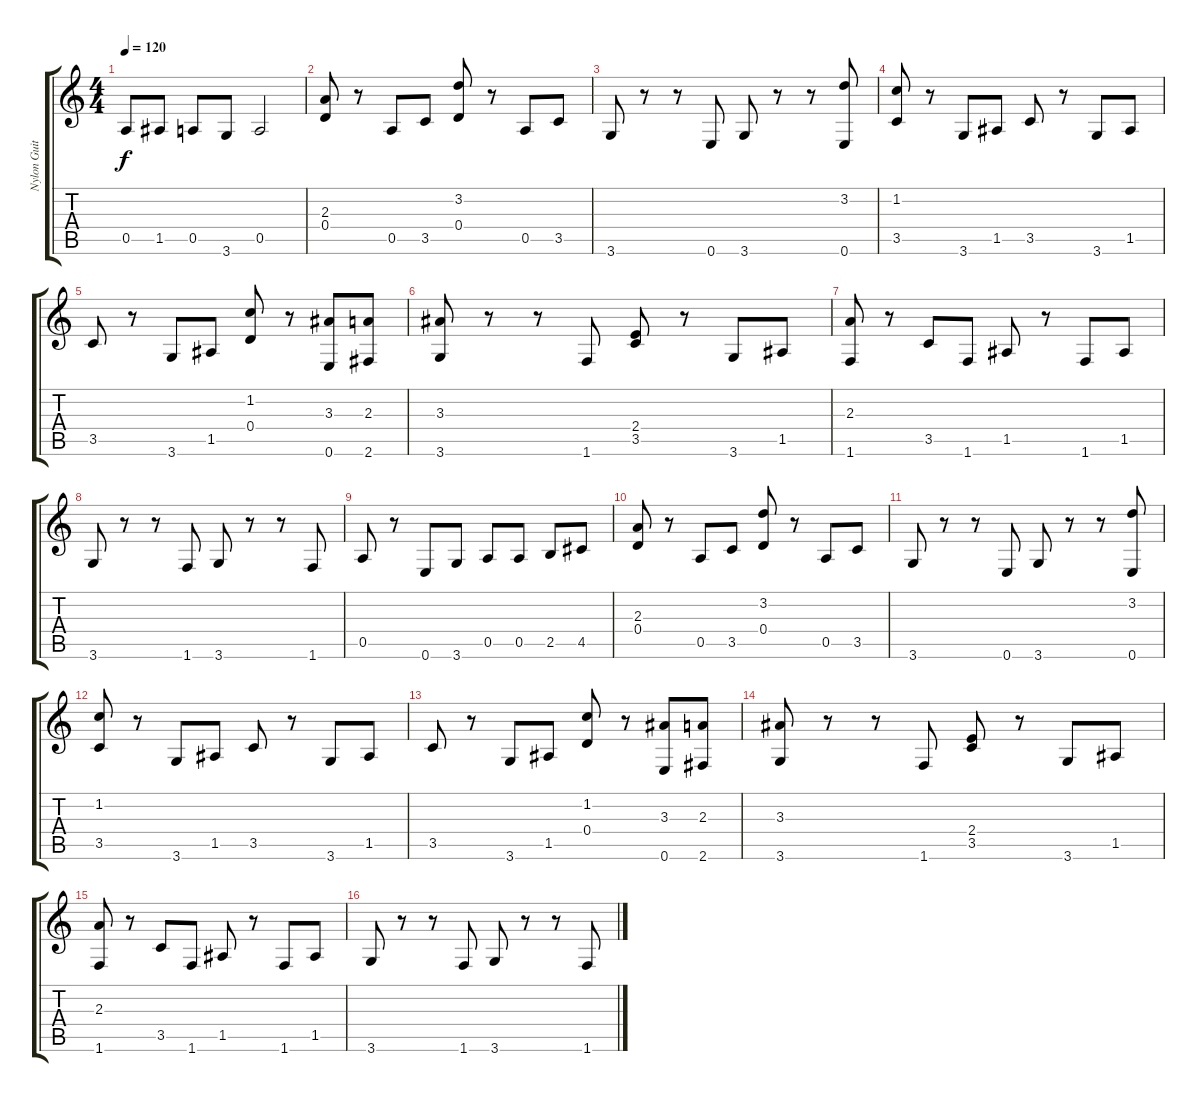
\track ("Nylon Guitar" "Nylon Guit") {instrument acousticguitarnylon}
\staff {score tabs}
\tuning (E4 B3 G3 D3 A2 E2) {hide}
\ts (4 4)
\tempo 120
\clef g2
\ks c
0.5.8{dy f} 1.5.8 0.5.8 3.6.8 0.5.2 |
(2.3 0.4).8 r.8 0.5.8 3.5.8 (3.2 0.4).8 r.8 0.5.8 3.5.8 |
3.6.8 r.8 r.8 0.6.8 3.6.8 r.8 r.8 (3.2 0.6).8 |
(1.2 3.5).8 r.8 3.6.8 1.5.8 3.5.8 r.8 3.6.8 1.5.8 |
3.5.8 r.8 3.6.8 1.5.8 (1.2 0.4).8 r.8 (3.3 0.6).8 (2.3 2.6).8 |
(3.3 3.6).8 r.8 r.8 1.6.8 (2.4 3.5).8 r.8 3.6.8 1.5.8 |
(2.3 1.6).8 r.8 3.5.8 1.6.8 1.5.8 r.8 1.6.8 1.5.8 |
3.6.8 r.8 r.8 1.6.8 3.6.8 r.8 r.8 1.6.8 |
0.5.8 r.8 0.6.8 3.6.8 0.5.8 0.5.8 2.5.8 4.5.8 |
(2.3 0.4).8 r.8 0.5.8 3.5.8 (3.2 0.4).8 r.8 0.5.8 3.5.8 |
3.6.8 r.8 r.8 0.6.8 3.6.8 r.8 r.8 (3.2 0.6).8 |
(1.2 3.5).8 r.8 3.6.8 1.5.8 3.5.8 r.8 3.6.8 1.5.8 |
3.5.8 r.8 3.6.8 1.5.8 (1.2 0.4).8 r.8 (3.3 0.6).8 (2.3 2.6).8 |
(3.3 3.6).8 r.8 r.8 1.6.8 (2.4 3.5).8 r.8 3.6.8 1.5.8 |
(2.3 1.6).8 r.8 3.5.8 1.6.8 1.5.8 r.8 1.6.8 1.5.8 |
3.6.8 r.8 r.8 1.6.8 3.6.8 r.8 r.8 1.6.8
